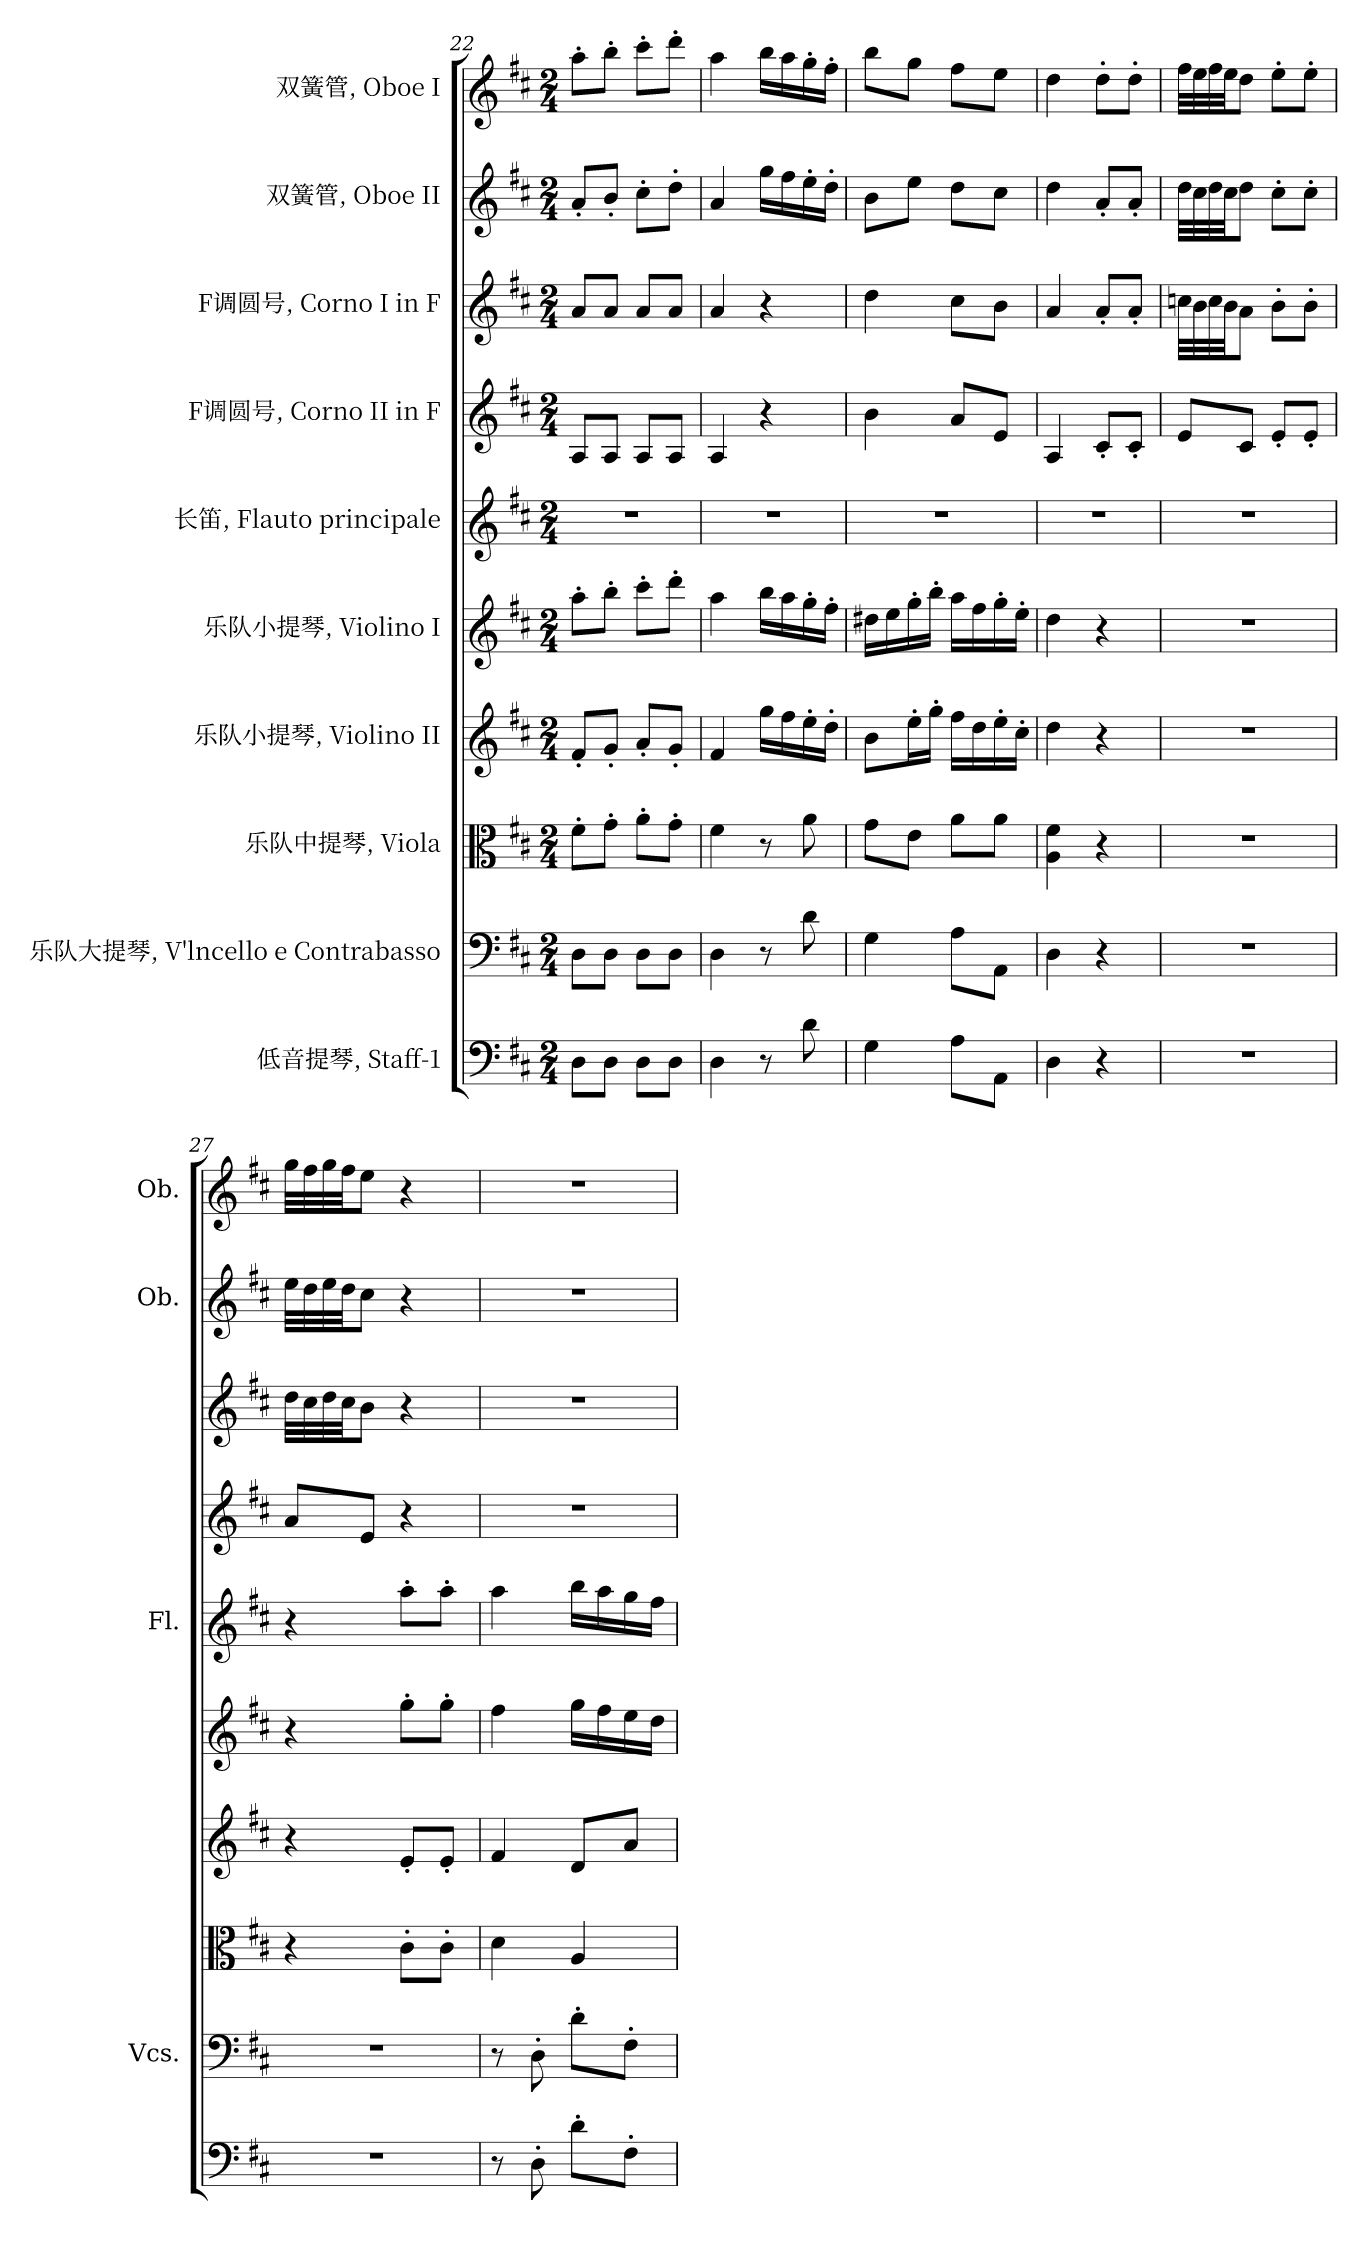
**kern	**kern	**kern	**kern	**kern	**kern	**kern	**kern	**kern	**kern
*part10	*part9	*part8	*part7	*part6	*part5	*part4	*part3	*part2	*part1
*staff10	*staff9	*staff8	*staff7	*staff6	*staff5	*staff4	*staff3	*staff2	*staff1
*I"低音提琴, Staff-1	*I"乐队大提琴, V'lncello e Contrabasso	*I"乐队中提琴, Viola	*I"乐队小提琴, Violino II	*I"乐队小提琴, Violino I	*I"长笛, Flauto principale	*I"F调圆号, Corno II in F	*I"F调圆号, Corno I in F	*I"双簧管, Oboe II	*I"双簧管, Oboe I
*	*I'Vcs.	*	*	*	*I'Fl.	*	*	*I'Ob.	*I'Ob.
*clefF4	*clefF4	*clefC3	*clefG2	*clefG2	*clefG2	*clefG2	*clefG2	*clefG2	*clefG2
*ITrd7c12	*	*	*	*	*	*ITrd4c7	*ITrd4c7	*	*
*k[f#c#]	*k[f#c#]	*k[f#c#]	*k[f#c#]	*k[f#c#]	*k[f#c#]	*k[f#]	*k[f#]	*k[f#c#]	*k[f#c#]
*M2/4	*M2/4	*M2/4	*M2/4	*M2/4	*M2/4	*M2/4	*M2/4	*M2/4	*M2/4
=22	=22	=22	=22	=22	=22	=22	=22	=22	=22
8DD\L	8D\L	8f#'\L	8f#'/L	8aa'\L	2r	8D/L	8d/L	8a'/L	8aa'\L
8DD\J	8D\J	8g'\J	8g'/J	8bb'\J	.	8D/J	8d/J	8b'/J	8bb'\J
8DD\L	8D\L	8a'\L	8a'/L	8ccc#'\L	.	8D/L	8d/L	8cc#'\L	8ccc#'\L
8DD\J	8D\J	8g'\J	8g'/J	8ddd'\J	.	8D/J	8d/J	8dd'\J	8ddd'\J
=23	=23	=23	=23	=23	=23	=23	=23	=23	=23
4DD\	4D\	4f#\	4f#/	4aa\	2r	4D/	4d/	4a/	4aa\
8r	8r	8r	16gg\LL	16bb\LL	.	4r	4r	16gg\LL	16bb\LL
.	.	.	16ff#\	16aa\	.	.	.	16ff#\	16aa\
8D\	8d\	8a\	16ee'\	16gg'\	.	.	.	16ee'\	16gg'\
.	.	.	16dd'\JJ	16ff#'\JJ	.	.	.	16dd'\JJ	16ff#'\JJ
=24	=24	=24	=24	=24	=24	=24	=24	=24	=24
4GG\	4G\	8g\L	8b\L	16dd#X\LL	2r	4e\	4g\	8b\L	8bb\L
.	.	.	.	16ee\	.	.	.	.	.
.	.	8e\J	16ee'\L	16gg'\	.	.	.	8ee\J	8gg\J
.	.	.	16gg'\JJ	16bb'\JJ	.	.	.	.	.
8AA\L	8A\L	8a\L	16ff#\LL	16aa\LL	.	8d/L	8f#\L	8dd\L	8ff#\L
.	.	.	16dd\	16ff#\	.	.	.	.	.
8AAA\J	8AA\J	8a\J	16ee'\	16gg'\	.	8A/J	8e\J	8cc#\J	8ee\J
.	.	.	16cc#'\JJ	16ee'\JJ	.	.	.	.	.
=25	=25	=25	=25	=25	=25	=25	=25	=25	=25
4DD\	4D\	4A\ 4f#\	4dd\	4dd\	2r	4D/	4d/	4dd\	4dd\
4r	4r	4r	4r	4r	.	8F#'/L	8d'/L	8a'/L	8dd'\L
.	.	.	.	.	.	8F#'/J	8d'/J	8a'/J	8dd'\J
=26	=26	=26	=26	=26	=26	=26	=26	=26	=26
2r	2r	2r	2r	2r	2r	8A/L	32fn\LLL	32dd\LLL	32ff#\LLL
.	.	.	.	.	.	.	32e\	32cc#\	32ee\
.	.	.	.	.	.	.	32f\	32dd\	32ff#\
.	.	.	.	.	.	.	32e\JJ	32cc#\JJ	32ee\JJ
.	.	.	.	.	.	8F#/J	8d\J	8dd\J	8dd\J
.	.	.	.	.	.	8A'/L	8e'\L	8cc#'\L	8ee'\L
.	.	.	.	.	.	8A'/J	8e'\J	8cc#'\J	8ee'\J
!!LO:PB:g=z
=27	=27	=27	=27	=27	=27	=27	=27	=27	=27
2r	2r	4r	4r	4r	4r	8d/L	32g\LLL	32ee\LLL	32gg\LLL
.	.	.	.	.	.	.	32f#\	32dd\	32ff#\
.	.	.	.	.	.	.	32g\	32ee\	32gg\
.	.	.	.	.	.	.	32f#\JJ	32dd\JJ	32ff#\JJ
.	.	.	.	.	.	8A/J	8e\J	8cc#\J	8ee\J
.	.	8c#'\L	8e'/L	8gg'\L	8aa'\L	4r	4r	4r	4r
.	.	8c#'\J	8e'/J	8gg'\J	8aa'\J	.	.	.	.
=28	=28	=28	=28	=28	=28	=28	=28	=28	=28
8r	8r	4d\	4f#/	4ff#\	4aa\	2r	2r	2r	2r
8DD'\	8D'\	.	.	.	.	.	.	.	.
8D'\L	8d'\L	4A/	8d/L	16gg\LL	16bb\LL	.	.	.	.
.	.	.	.	16ff#\	16aa\	.	.	.	.
8FF#'\J	8F#'\J	.	8a/J	16ee\	16gg\	.	.	.	.
.	.	.	.	16dd\JJ	16ff#\JJ	.	.	.	.
=	=	=	=	=	=	=	=	=	=
*-	*-	*-	*-	*-	*-	*-	*-	*-	*-
